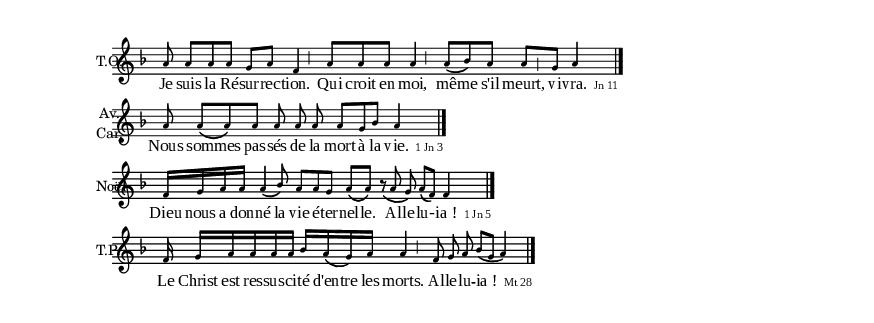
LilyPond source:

\version "2.10.0"
 \include "definitions.ly"
%\markup {AT  23}


\relative a' { 
	\new Staff {
		\cadenzaOn 		\key f \major
		\set Staff.instrumentName = \markup{ \center-align { T.O. } }
		a8
		\times 2/3 { a8[ a a] } g8[ a] f4 \cesure\pespace 
		\times 2/3 { a8[ a a] } a4 \cesure\pespace 
		\times 2/3 { a8[\( bes\) a] } a8[\cesurebasse \pespace g] a4
		\endBar
	}
	\addlyrics {
		Je suis la Ré -- sur -- rec -- tion. Qui croit en moi, mê -- me s'il meurt, vi -- vra.
		\markup { \citation #"Jn 11" }
	}
}
\relative a' { 
	\new Staff {
		\cadenzaOn 		\key f \major
		\set Staff.instrumentName = \markup{ \center-align { Av. Car. } }
		a8
		\times 2/3 { a[\( a\) a] }
		\times 2/3 { a a a }
		\times 2/3 { a[ g bes] }
		a4
		\endBar
	}
	\addlyrics {
		 Nous som -- mes pas -- sés de la mort à la vie.
		\markup { \citation #"1 Jn 3" }
	}
}
\relative a' { 
	\new Staff {
		\cadenzaOn 		\key f \major
		\set Staff.instrumentName = \markup{ \center-align { Noël } }
		f16[ g a a]
		\override Stem #'neutral-direction = #up
		\times 2/3 { a4\( bes8\) }
		\times 2/3 { a[ a g] }
		a[\( a\)] \pespace 
		\times 2/3 { r_\( a g\) }
		a[\( f\)]
		f4
		\endBar
	}
	\addlyrics {
		Dieu nous a don -- né la vie é -- ter -- nel -- le. Al -- le -- lu -- - -- "ia !"
		\markup { \citation #"1 Jn 5" }
	}
}

\relative a' { 
	\new Staff {
		\cadenzaOn 		\key f \major
		\set Staff.instrumentName = \markup{ \center-align { T.P. } }
		f16
		\times 2/5 { g[ a a a a] }
		bes[ a\( g\) a]
		a4
		\cesureall\pespace 
		\times 2/3 { f8 g a }
		bes[\( g]
		a4\)
		\endBar
	}
	\addlyrics {
		 Le Christ est res -- sus -- ci -- té d'en -- tre les morts. Al -- le -- lu -- "ia !" _ _
		\markup { \citation #"Mt 28" }
	}
}
